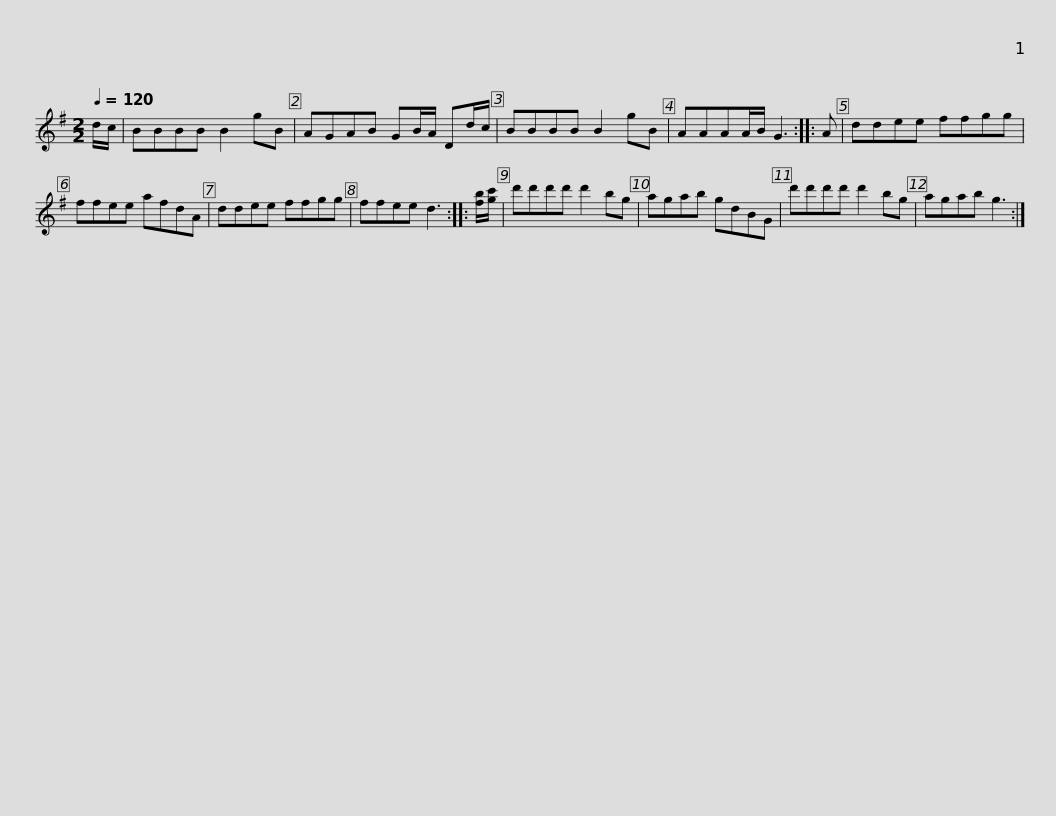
X:1
L:1/8
Q:1/4=120
M:2/2
I:linebreak $
K:G
V:1 treble
V:1
 d/c/ | BBBB B2 gB | AGAB GB/A/ Dd/c/ | BBBB B2 gB | AAAA/B/ G3 :: %5
 A | ddee ffgg |$ ffee afdA | ddee ffgg | ffee d3 :: %10
 [fb]/[gc']/ | d'd'd'd' d'2 bg | agab gdBG |$ d'd'd'd' d'2 bg | agab g3 :| %15
